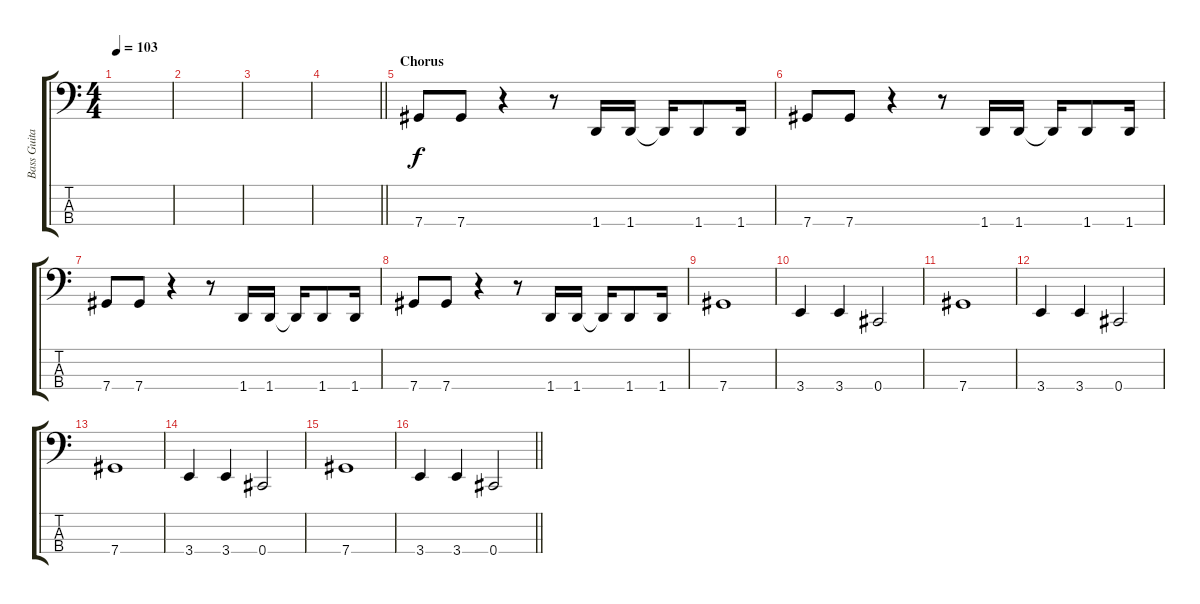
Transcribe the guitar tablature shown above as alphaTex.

\track ("Bass Guitar - Pheonix" "Bass Guita") {instrument electricbassfinger}
\staff {score tabs}
\tuning (Gb2 Db2 Ab1 Db1) {hide}
\ts (4 4)
\tempo 103
\clef f4
\ks c
|
|
|
\barLineRight lightlight
|
\section ("" "Chorus")
7.4.8 7.4.8 r.4 r.8 1.4.16 1.4.16 1.4{t}.16 1.4.8 1.4.16 |
7.4.8 7.4.8 r.4 r.8 1.4.16 1.4.16 1.4{t}.16 1.4.8 1.4.16 |
7.4.8 7.4.8 r.4 r.8 1.4.16 1.4.16 1.4{t}.16 1.4.8 1.4.16 |
7.4.8 7.4.8 r.4 r.8 1.4.16 1.4.16 1.4{t}.16 1.4.8 1.4.16 |
7.4.1 |
3.4.4 3.4.4 0.4.2 |
7.4.1 |
3.4.4 3.4.4 0.4.2 |
7.4.1 |
3.4.4 3.4.4 0.4.2 |
7.4.1 |
\barLineRight lightlight
3.4.4 3.4.4 0.4.2
